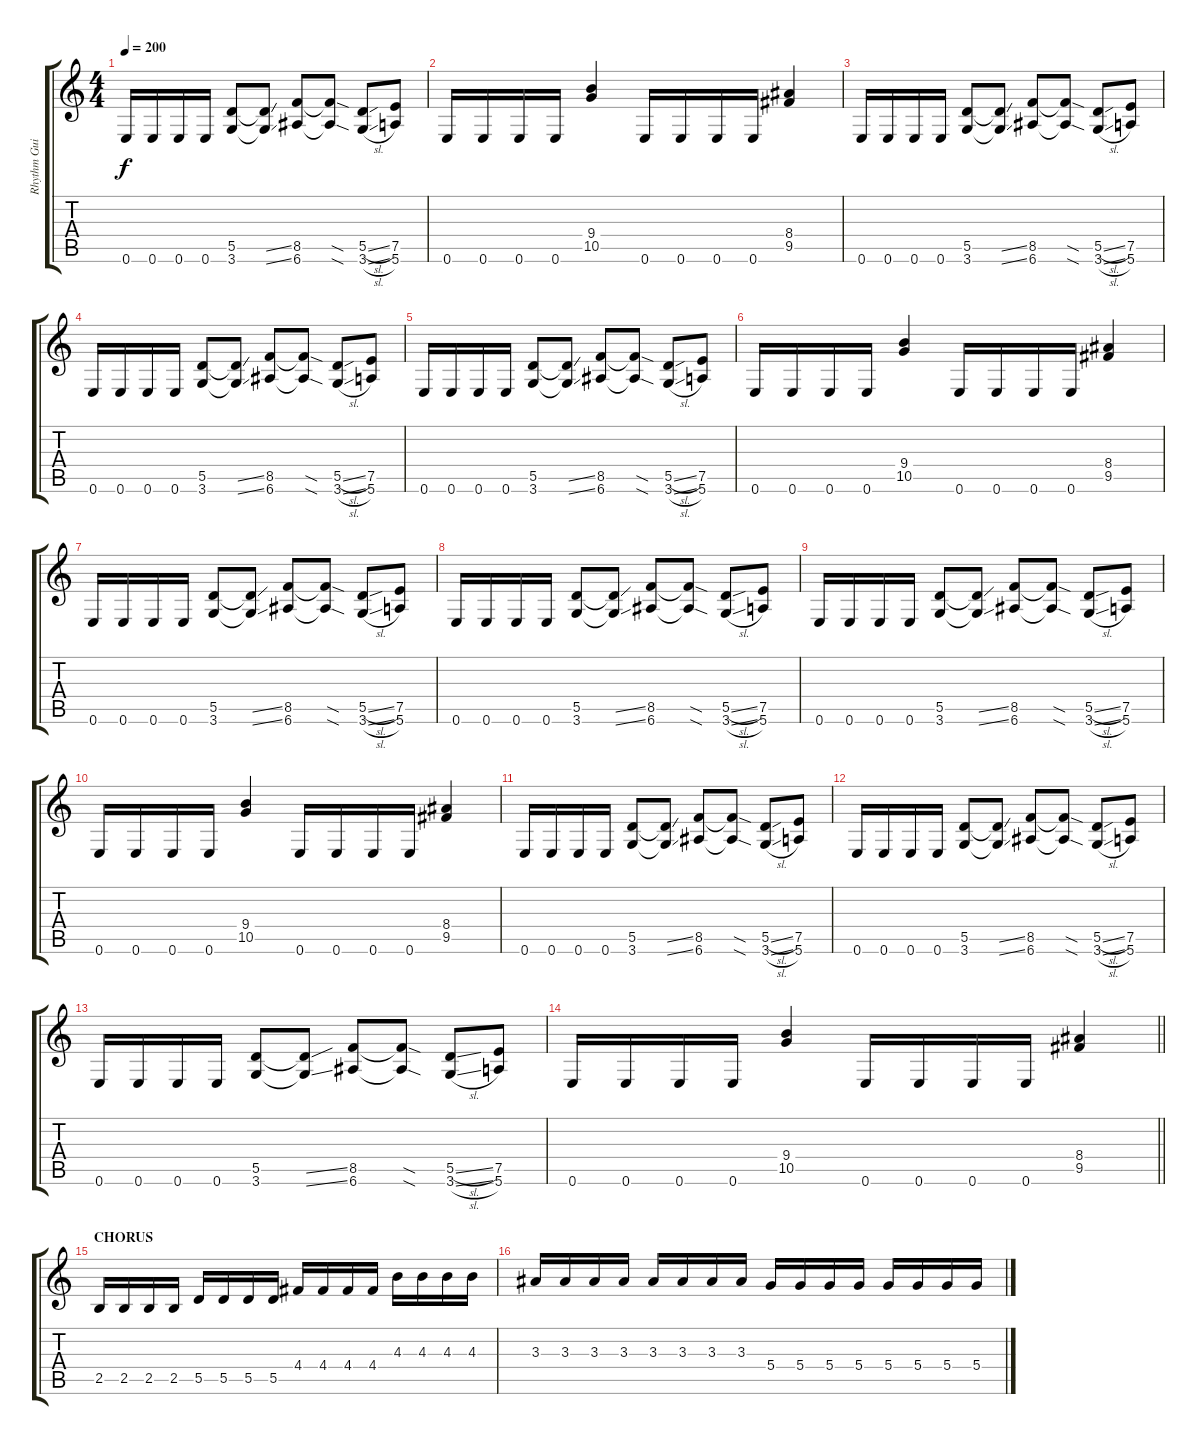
\track ("Rhythm Guitar 1 - John Laux" "Rhythm Gui") {instrument distortionguitar}
\staff {score tabs}
\tuning (E4 B3 G3 D3 A2 E2) {hide}
\ts (4 4)
\tempo 200
\clef g2
\ks c
0.6.16{dy f} 0.6.16 0.6.16 0.6.16 (5.5 3.6).8 (5.5{ss t} 3.6{ss t}).8 (8.5 6.6).8 (8.5{sod t} 6.6{sod t}).8 (5.5{sl} 3.6{sl}).8 (7.5 5.6).8 |
0.6.16 0.6.16 0.6.16 0.6.16 (9.4 10.5).4 0.6.16 0.6.16 0.6.16 0.6.16 (8.4 9.5).4 |
0.6.16 0.6.16 0.6.16 0.6.16 (5.5 3.6).8 (5.5{ss t} 3.6{ss t}).8 (8.5 6.6).8 (8.5{sod t} 6.6{sod t}).8 (5.5{sl} 3.6{sl}).8 (7.5 5.6).8 |
0.6.16 0.6.16 0.6.16 0.6.16 (5.5 3.6).8 (5.5{ss t} 3.6{ss t}).8 (8.5 6.6).8 (8.5{sod t} 6.6{sod t}).8 (5.5{sl} 3.6{sl}).8 (7.5 5.6).8 |
0.6.16 0.6.16 0.6.16 0.6.16 (5.5 3.6).8 (5.5{ss t} 3.6{ss t}).8 (8.5 6.6).8 (8.5{sod t} 6.6{sod t}).8 (5.5{sl} 3.6{sl}).8 (7.5 5.6).8 |
0.6.16 0.6.16 0.6.16 0.6.16 (9.4 10.5).4 0.6.16 0.6.16 0.6.16 0.6.16 (8.4 9.5).4 |
0.6.16 0.6.16 0.6.16 0.6.16 (5.5 3.6).8 (5.5{ss t} 3.6{ss t}).8 (8.5 6.6).8 (8.5{sod t} 6.6{sod t}).8 (5.5{sl} 3.6{sl}).8 (7.5 5.6).8 |
0.6.16 0.6.16 0.6.16 0.6.16 (5.5 3.6).8 (5.5{ss t} 3.6{ss t}).8 (8.5 6.6).8 (8.5{sod t} 6.6{sod t}).8 (5.5{sl} 3.6{sl}).8 (7.5 5.6).8 |
0.6.16 0.6.16 0.6.16 0.6.16 (5.5 3.6).8 (5.5{ss t} 3.6{ss t}).8 (8.5 6.6).8 (8.5{sod t} 6.6{sod t}).8 (5.5{sl} 3.6{sl}).8 (7.5 5.6).8 |
0.6.16 0.6.16 0.6.16 0.6.16 (9.4 10.5).4 0.6.16 0.6.16 0.6.16 0.6.16 (8.4 9.5).4 |
0.6.16 0.6.16 0.6.16 0.6.16 (5.5 3.6).8 (5.5{ss t} 3.6{ss t}).8 (8.5 6.6).8 (8.5{sod t} 6.6{sod t}).8 (5.5{sl} 3.6{sl}).8 (7.5 5.6).8 |
0.6.16 0.6.16 0.6.16 0.6.16 (5.5 3.6).8 (5.5{ss t} 3.6{ss t}).8 (8.5 6.6).8 (8.5{sod t} 6.6{sod t}).8 (5.5{sl} 3.6{sl}).8 (7.5 5.6).8 |
0.6.16 0.6.16 0.6.16 0.6.16 (5.5 3.6).8 (5.5{ss t} 3.6{ss t}).8 (8.5 6.6).8 (8.5{sod t} 6.6{sod t}).8 (5.5{sl} 3.6{sl}).8 (7.5 5.6).8 |
\barLineRight lightlight
0.6.16 0.6.16 0.6.16 0.6.16 (9.4 10.5).4 0.6.16 0.6.16 0.6.16 0.6.16 (8.4 9.5).4 |
\section ("" "CHORUS")
2.5.16 2.5.16 2.5.16 2.5.16 5.5.16 5.5.16 5.5.16 5.5.16 4.4.16 4.4.16 4.4.16 4.4.16 4.3.16 4.3.16 4.3.16 4.3.16 |
3.3.16 3.3.16 3.3.16 3.3.16 3.3.16 3.3.16 3.3.16 3.3.16 5.4.16 5.4.16 5.4.16 5.4.16 5.4.16 5.4.16 5.4.16 5.4.16
